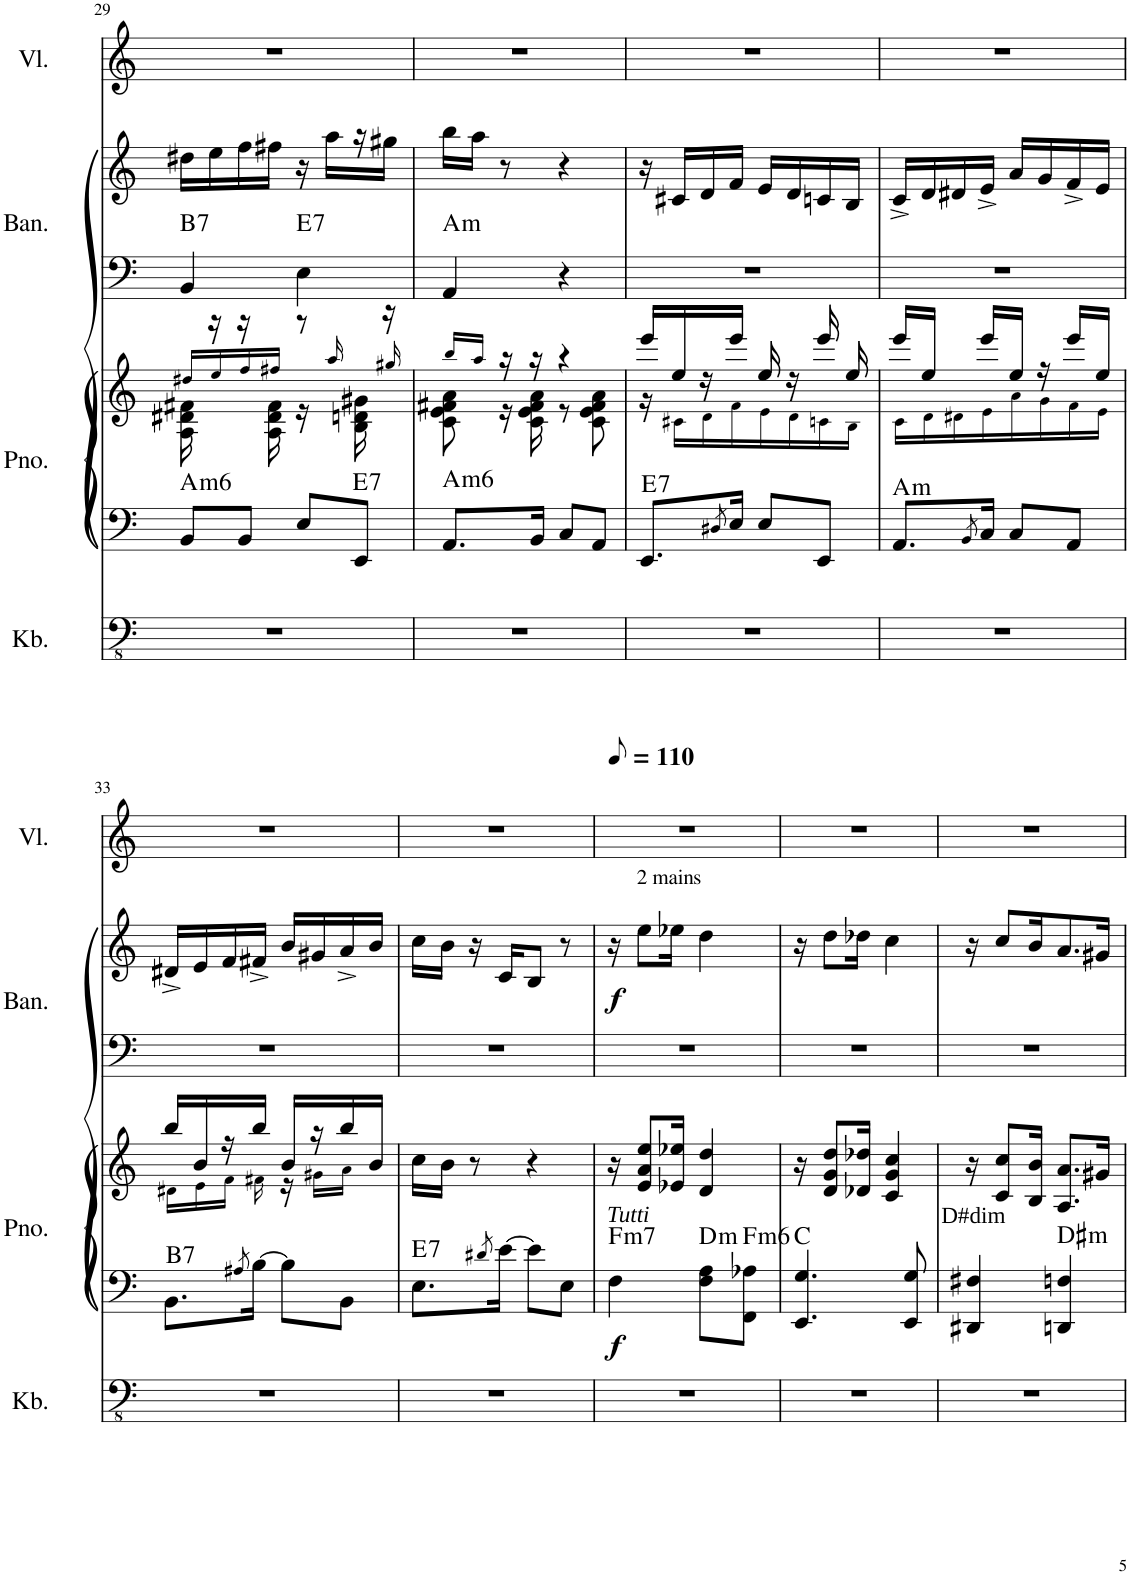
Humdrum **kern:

**kern	**kern	**dynam	**harte	**kern	**text	**kern	**harte	**kern	**dynam	**kern
*part6	*part5	*part5	*part5	*part4	*part4	*part3	*part3	*part2	*part2	*part1
*staff6	*staff5	*staff5	*	*staff4	*staff4	*staff3	*	*staff2	*staff2	*staff1
*I"Kontrabass	*I"Piano	*	*	*I"Piano	*	*I"Bandoneon	*	*I"Bandoneon	*	*I"Violine
*I'Kb.	*I'Pno.	*	*	*I'Pno.	*	*I'Ban.	*	*I'Ban.	*	*I'Vl.
!!LO:PB:g=z
*clefFv4	*clefF4	*	*	*clefG2	*	*clefF4	*	*clefG2	*	*clefG2
*Trd7c12	*	*	*	*	*	*	*	*	*	*
*k[]	*k[]	*	*	*k[]	*	*k[]	*	*k[]	*	*k[]
*M4/8	*M4/8	*	*	*M4/8	*	*M4/8	*	*M4/8	*	*M4/8
=29	=29	=29	=29	=29	=29	=29	=29	=29	=29	=29
*	*	*	*	*^	*	*	*	*	*	*
!	!	!	!LO:H:kt=m6	!	!	!	!	!LO:H:kt=7	!	!	!
2r	8BB/L	.	A:min6	16A\ 16d#X\ 16f#X\	16dd#X/LL	.	4BB/	B:7	16dd#X\LL	.	2r
.	.	.	.	16r	16ee/	.	.	.	16ee\	.	.
.	8BB/J	.	.	16r	16ff/	.	.	.	16ff\	.	.
.	.	.	.	16A\ 16d#\ 16f#\	16ff#X/JJ	.	.	.	16ff#X\JJ	.	.
!	!	!	!	!	!	!	!	!LO:H:kt=7	!	!	!
.	8E/L	.	.	8r	16r	.	4E\	E:7	16r	.	.
.	.	.	.	.	16aa/	.	.	.	16aa\LL	.	.
!	!	!	!LO:H:kt=7	!	!	!	!	!	!	!	!
.	8EE/J	.	E:7	16B\ 16dn\ 16g#X\	16ryy	.	.	.	16r	.	.
.	.	.	.	16r	16gg#X/	.	.	.	16gg#X\JJ	.	.
=30	=30	=30	=30	=30	=30	=30	=30	=30	=30	=30	=30
!	!	!	!LO:H:kt=m6	!	!	!	!	!LO:H:kt=m	!	!	!
2r	8.AA/L	.	A:min6	16bb/LL	8c\ 8e\ 8f#X\ 8a\	.	4AA/	A:min	16bb\LL	.	2r
.	.	.	.	16aa/JJ	.	.	.	.	16aa\JJ	.	.
.	.	.	.	16r	16r	.	.	.	8r	.	.
.	16BB/Jk	.	.	16r	16c\ 16e\ 16f#\ 16a\	.	.	.	.	.	.
.	8C/L	.	.	4r	8r	.	4r	.	4r	.	.
.	8AA/J	.	.	.	8c\ 8e\ 8f#\ 8a\	.	.	.	.	.	.
=31	=31	=31	=31	=31	=31	=31	=31	=31	=31	=31	=31
!	!	!	!LO:H:kt=7	!	!	!	!	!	!	!	!
2r	8.EE/L	.	E:7	16eee/LL	16r	.	2r	.	16r	.	2r
.	.	.	.	16ee/	16c#X\LL	.	.	.	16c#X/LL	.	.
.	.	.	.	16r	16d\	.	.	.	16d/	.	.
.	8qD#X/	.	.	.	.	.	.	.	.	.	.
.	16E/Jk	.	.	16eee/JJ	16f\	.	.	.	16f/JJ	.	.
.	8E/L	.	.	16ee/	16e\	.	.	.	16e/LL	.	.
.	.	.	.	16r	16d\	.	.	.	16d/	.	.
.	8EE/J	.	.	16eee/	16cn\	.	.	.	16cn/	.	.
.	.	.	.	16ee/	16B\JJ	.	.	.	16B/JJ	.	.
=32	=32	=32	=32	=32	=32	=32	=32	=32	=32	=32	=32
!	!	!	!LO:H:kt=m	!	!	!	!	!	!	!	!
2r	8.AA/L	.	A:min	16eee/LL	16c\LL	.	2r	.	16c^/LL	.	2r
.	.	.	.	16ee/JJ	16d\	.	.	.	16d/	.	.
.	.	.	.	16ryy	16d#X\	.	.	.	16d#X/	.	.
.	8qBB/	.	.	.	.	.	.	.	.	.	.
.	16C/Jk	.	.	16eee/LL	16e\	.	.	.	16e^/JJ	.	.
.	8C/L	.	.	16ee/JJ	16a\	.	.	.	16a/LL	.	.
.	.	.	.	16r	16g\	.	.	.	16g/	.	.
.	8AA/J	.	.	16eee/LL	16f\	.	.	.	16f^/	.	.
.	.	.	.	16ee/JJ	16e\JJ	.	.	.	16e/JJ	.	.
!!LO:LB:g=z
=33	=33	=33	=33	=33	=33	=33	=33	=33	=33	=33	=33
!	!	!	!LO:H:kt=7	!	!	!	!	!	!	!	!
2r	8.BB\L	.	B:7	16bb/LL	16d#X\LL	.	2r	.	16d#X^/LL	.	2r
.	.	.	.	16b/	16e\	.	.	.	16e/	.	.
.	.	.	.	16r	16f\JJ	.	.	.	16f/	.	.
.	8qA#X/	.	.	.	.	.	.	.	.	.	.
.	[16B\Jk	.	.	16bb/JJ	16f#X\	.	.	.	16f#X^/JJ	.	.
.	8B\L]	.	.	16b/LL	16r	.	.	.	16b/LL	.	.
.	.	.	.	16r	16g#X\LL	.	.	.	16g#X/	.	.
.	8BB\J	.	.	16bb/	16a\JJ	.	.	.	16a^/	.	.
.	.	.	.	16b/JJ	16ryy	.	.	.	16b/JJ	.	.
=34	=34	=34	=34	=34	=34	=34	=34	=34	=34	=34	=34
!	!	!	!LO:H:kt=7	!	!	!	!	!	!	!	!
*	*	*	*	*v	*v	*	*	*	*	*	*
2r	8.E\L	.	E:7	16cc\LL	.	2r	.	16cc\LL	.	2r
.	.	.	.	16b\JJ	.	.	.	16b\JJ	.	.
.	.	.	.	8r	.	.	.	16r	.	.
.	8qd#X/	.	.	.	.	.	.	.	.	.
.	[16e\Jk	.	.	.	.	.	.	16c/KL	.	.
.	8e\L]	.	.	4r	.	.	.	8B/J	.	.
.	8E\J	.	.	.	.	.	.	8r	.	.
=35	=35	=35	=35	=35	=35	=35	=35	=35	=35	=35
*	*	*	*	*	*	*	*	*	*	*MM55
!	!	!	!	!LO:TX:b:i:t=Tutti	!	!	!	!	!	!
!	!	!LO:DY:b	!LO:H:kt=m7	!	!	!	!	!	!LO:DY:b	!
2r	4F\	f	F:min7	16r	.	2r	.	16r	f	2r
!	!	!	!	!	!	!	!	!LO:TX:a:t=2 mains	!	!
.	.	.	.	8e/ 8a/ 8ee/L	.	.	.	8ee\L	.	.
.	.	.	.	16e-X/ 16ee-X/Jk	.	.	.	16ee-X\Jk	.	.
!	!	!	!LO:H:kt=m	!	!	!	!	!	!	!
.	8F\ 8A\L	.	D:min	4d/ 4dd/	.	.	.	4dd\	.	.
!	!	!	!LO:H:kt=m6	!	!	!	!	!	!	!
.	8FF\ 8A-X\J	.	F:min6	.	.	.	.	.	.	.
=36	=36	=36	=36	=36	=36	=36	=36	=36	=36	=36
2r	4.EE/ 4.G/	.	C:maj	16r	.	2r	.	16r	.	2r
.	.	.	.	8d/ 8g/ 8dd/L	.	.	.	8dd\L	.	.
.	.	.	.	16d-X/ 16dd-X/Jk	.	.	.	16dd-X\Jk	.	.
.	.	.	.	4c/ 4g/ 4cc/	.	.	.	4cc\	.	.
.	8EE/ 8G/	.	.	.	.	.	.	.	.	.
=37	=37	=37	=37	=37	=37	=37	=37	=37	=37	=37
!	!	!	!	!	!LO:LY:b	!	!	!	!	!
2r	4DD#X/ 4F#X/	.	.	16r	D#dim	2r	.	16r	.	2r
.	.	.	.	8c/ 8cc/L	.	.	.	8cc/L	.	.
.	.	.	.	16B/ 16b/Jk	.	.	.	16b/K	.	.
!	!	!	!LO:H:kt=m	!	!	!	!	!	!	!
.	4DDn/ 4Fn/	.	D#:min	8.A/ 8.a/L	.	.	.	8.a/	.	.
.	.	.	.	16g#X/Jk	.	.	.	16g#X/Jk	.	.
=	=	=	=	=	=	=	=	=	=	=
*-	*-	*-	*-	*-	*-	*-	*-	*-	*-	*-
